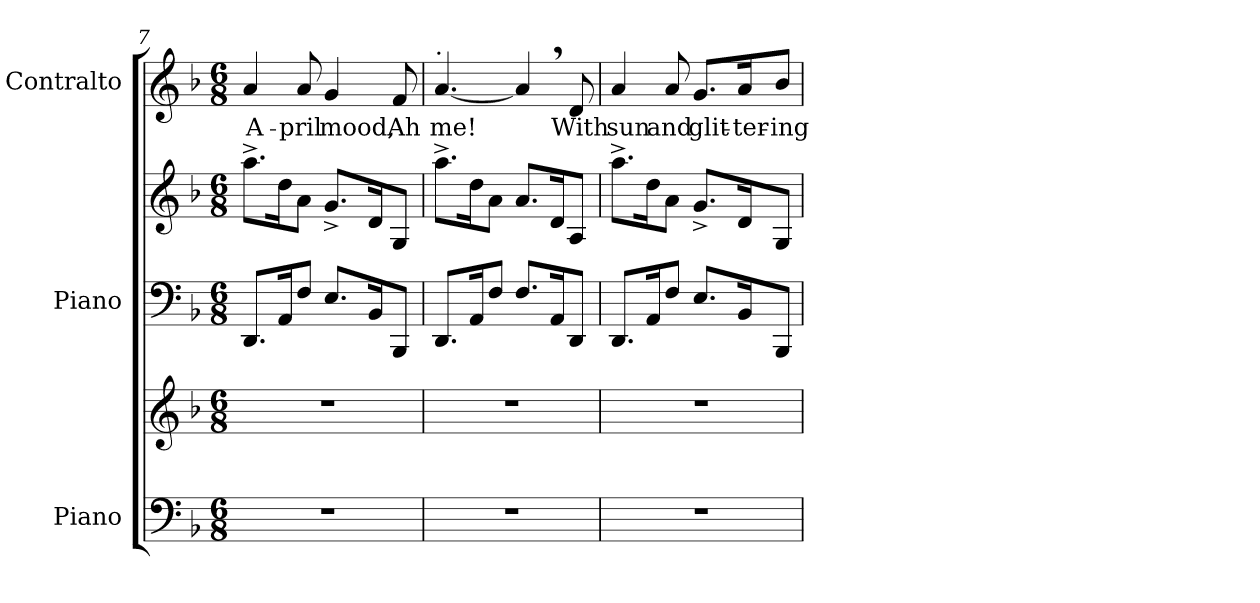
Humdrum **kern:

**kern	**kern	**kern	**kern	**kern	**text
*part3	*part3	*part2	*part2	*part1	*part1
*staff5	*staff4	*staff3	*staff2	*staff1	*staff1
*I"Piano	*	*I"Piano	*	*I"Contralto	*
*I'Pno	*	*I'Pno	*	*	*
*clefF4	*clefG2	*clefF4	*clefG2	*clefG2	*
*k[b-]	*k[b-]	*k[b-]	*k[b-]	*k[b-]	*
*M6/8	*M6/8	*M6/8	*M6/8	*M6/8	*
=7	=7	=7	=7	=7	=7
!	!	!	!	!	!LO:LY:b
2.r	2.r	8.DD/L	8.aa^\L	4a/	A-
.	.	16AA/K	16dd\K	.	.
!	!	!	!	!	!LO:LY:b
.	.	8F/J	8a\J	8a/	-pril
!	!	!	!	!	!LO:LY:b
.	.	8.E/L	8.g^/L	4g/	mood,
.	.	16BB-/K	16d/K	.	.
!	!	!	!	!	!LO:LY:b
.	.	8BBB-/J	8G/J	8f/	Ah
!!LO:PB:g=z
=8	=8	=8	=8	=8	=8
!	!	!	!	!LO:TX:a:t=.	!
!	!	!	!	!	!LO:LY:b
2.r	2.r	8.DD/L	8.aa^\L	[4.a/	me!
.	.	16AA/K	16dd\K	.	.
.	.	8F/J	8a\J	.	.
.	.	8.F/L	8.a/L	4a,/]	.
.	.	16AA/K	16d/K	.	.
!	!	!	!	!	!LO:LY:b
.	.	8DD/J	8A/J	8d/	With
=9	=9	=9	=9	=9	=9
!	!	!	!	!	!LO:LY:b
2.r	2.r	8.DD/L	8.aa^\L	4a/	sun
.	.	16AA/K	16dd\K	.	.
!	!	!	!	!	!LO:LY:b
.	.	8F/J	8a\J	8a/	and
!	!	!	!	!	!LO:LY:b
.	.	8.E/L	8.g^/L	8.g/L	glit-
!	!	!	!	!	!LO:LY:b
.	.	16BB-/K	16d/K	16a/K	-ter-
!	!	!	!	!	!LO:LY:b
.	.	8BBB-/J	8G/J	8b-/J	-ing
=	=	=	=	=	=
*-	*-	*-	*-	*-	*-
